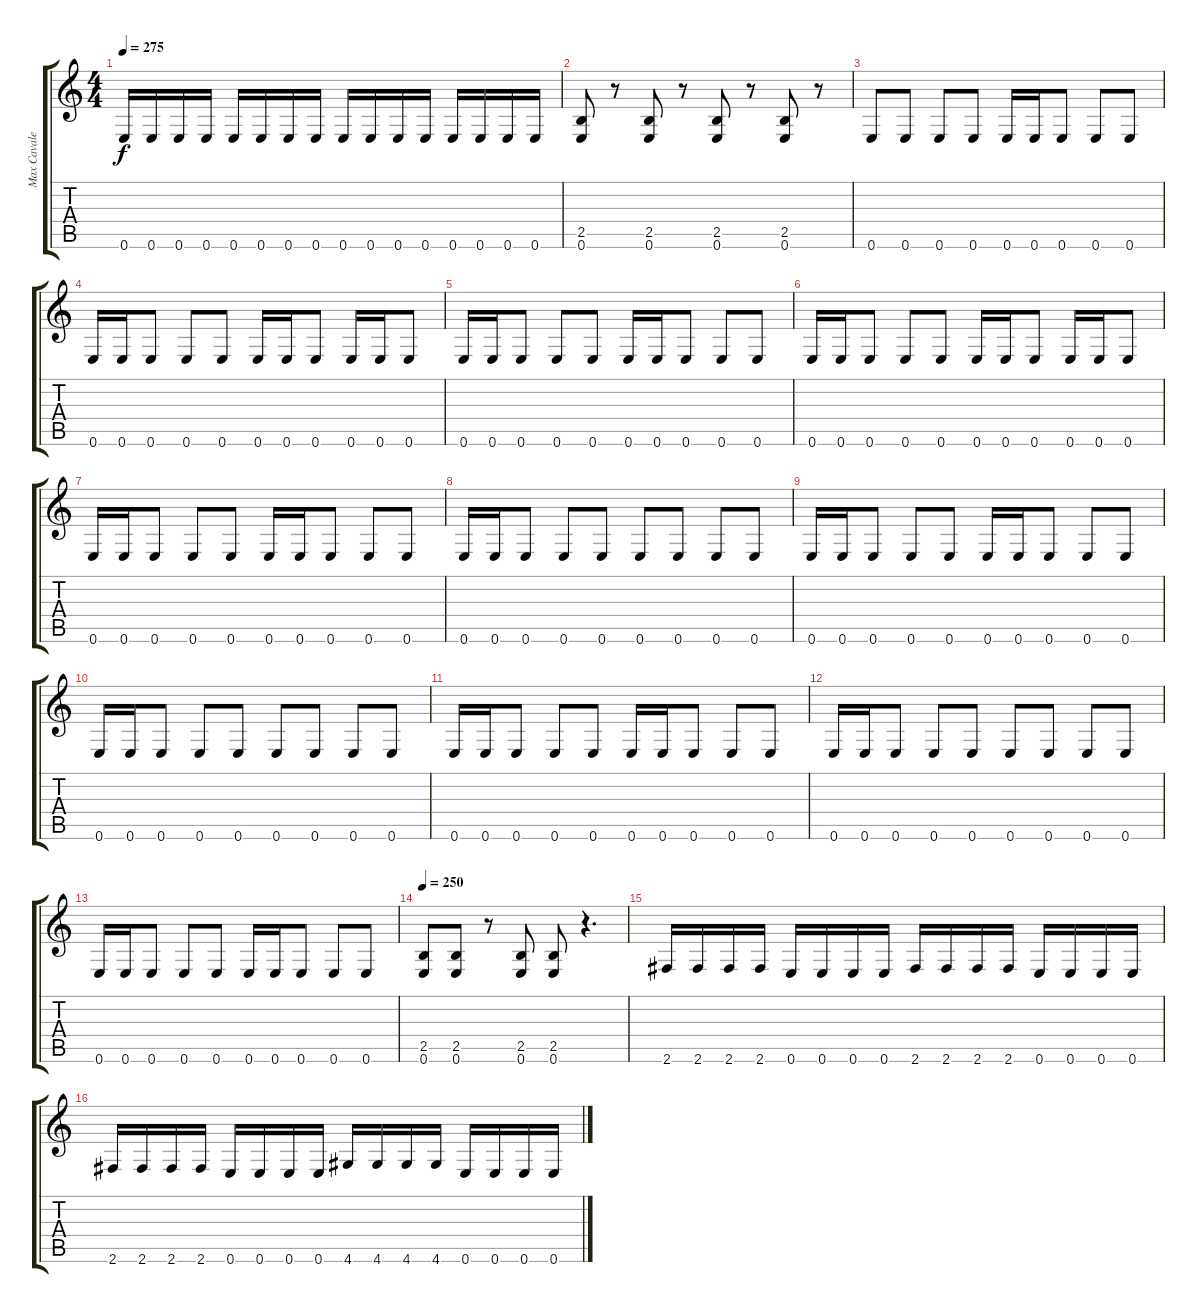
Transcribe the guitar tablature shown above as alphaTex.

\track ("Max Cavalera" "Max Cavale") {instrument distortionguitar}
\staff {score tabs}
\tuning (E4 B3 G3 D3 A2 E2) {hide}
\ts (4 4)
\tempo 275
\clef g2
\ks c
0.6.16{dy f} 0.6.16 0.6.16 0.6.16 0.6.16 0.6.16 0.6.16 0.6.16 0.6.16 0.6.16 0.6.16 0.6.16 0.6.16 0.6.16 0.6.16 0.6.16 |
(2.5 0.6).8 r.8 (2.5 0.6).8 r.8 (2.5 0.6).8 r.8 (2.5 0.6).8 r.8 |
0.6.8 0.6.8 0.6.8 0.6.8 0.6.16 0.6.16 0.6.8 0.6.8 0.6.8 |
0.6.16 0.6.16 0.6.8 0.6.8 0.6.8 0.6.16 0.6.16 0.6.8 0.6.16 0.6.16 0.6.8 |
0.6.16 0.6.16 0.6.8 0.6.8 0.6.8 0.6.16 0.6.16 0.6.8 0.6.8 0.6.8 |
0.6.16 0.6.16 0.6.8 0.6.8 0.6.8 0.6.16 0.6.16 0.6.8 0.6.16 0.6.16 0.6.8 |
0.6.16 0.6.16 0.6.8 0.6.8 0.6.8 0.6.16 0.6.16 0.6.8 0.6.8 0.6.8 |
0.6.16 0.6.16 0.6.8 0.6.8 0.6.8 0.6.8 0.6.8 0.6.8 0.6.8 |
0.6.16 0.6.16 0.6.8 0.6.8 0.6.8 0.6.16 0.6.16 0.6.8 0.6.8 0.6.8 |
0.6.16 0.6.16 0.6.8 0.6.8 0.6.8 0.6.8 0.6.8 0.6.8 0.6.8 |
0.6.16 0.6.16 0.6.8 0.6.8 0.6.8 0.6.16 0.6.16 0.6.8 0.6.8 0.6.8 |
0.6.16 0.6.16 0.6.8 0.6.8 0.6.8 0.6.8 0.6.8 0.6.8 0.6.8 |
0.6.16 0.6.16 0.6.8 0.6.8 0.6.8 0.6.16 0.6.16 0.6.8 0.6.8 0.6.8 |
\tempo 250
(2.5 0.6).8 (2.5 0.6).8 r.8 (2.5 0.6).8 (2.5 0.6).8 r.4{d} |
2.6.16 2.6.16 2.6.16 2.6.16 0.6.16 0.6.16 0.6.16 0.6.16 2.6.16 2.6.16 2.6.16 2.6.16 0.6.16 0.6.16 0.6.16 0.6.16 |
2.6.16 2.6.16 2.6.16 2.6.16 0.6.16 0.6.16 0.6.16 0.6.16 4.6.16 4.6.16 4.6.16 4.6.16 0.6.16 0.6.16 0.6.16 0.6.16
